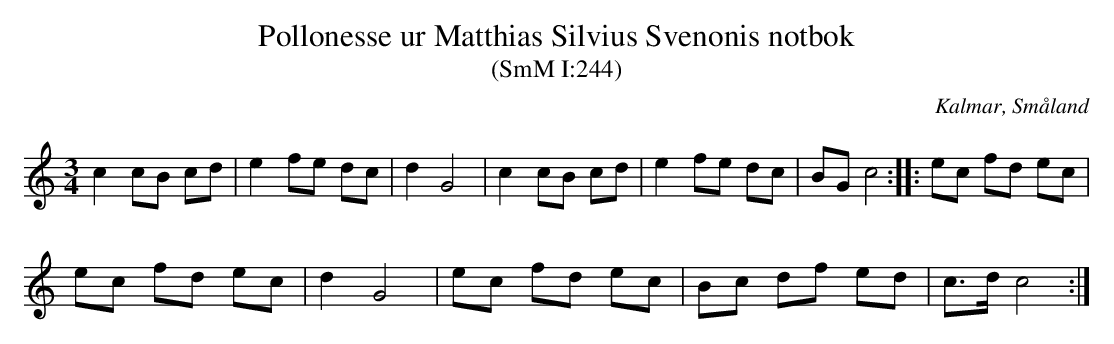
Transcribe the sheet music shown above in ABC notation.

X:1
T:Pollonesse ur Matthias Silvius Svenonis notbok
T:(SmM I:244)
O:Kalmar, Småland
M:3/4
L:1/8
K:C
c2 cB cd|e2 fe dc|d2 G4|c2 cB cd|e2 fe dc|BG c4:||:ec fd ec|
ec fd ec|d2 G4|ec fd ec|Bc df ed|c>d c4:|
